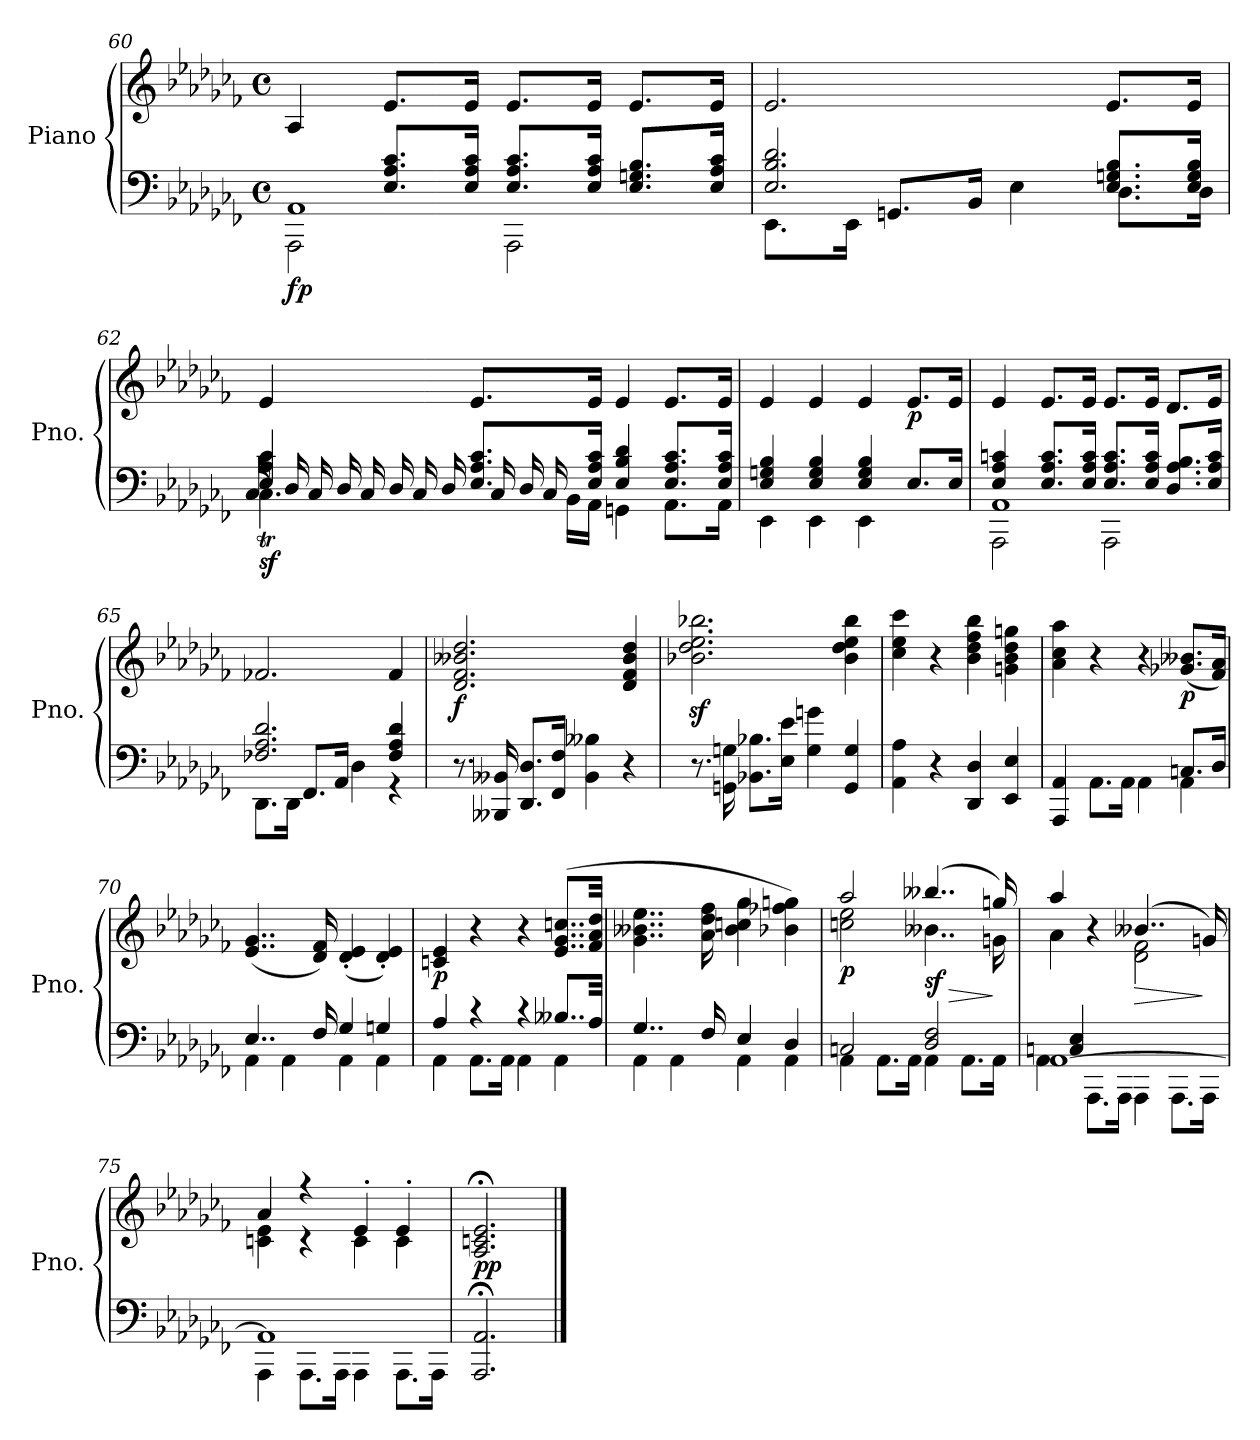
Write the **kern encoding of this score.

**kern	**kern	**dynam
*part1	*part1	*part1
*staff2	*staff1	*staff1/2
*I"Piano	*	*
*I'Pno.	*	*
*clefF4	*clefG2	*
*k[b-e-a-d-g-c-f-]	*k[b-e-a-d-g-c-f-]	*
*M4/4	*M4/4	*
*met(c)	*met(c)	*
=60	=60	=60
*^	*	*
*	*^	*	*
!	!	!	!	!LO:DY:b=2
4ryy	1AA-	2AAA-\	4A-/	fp
8.E-/ 8.A-/ 8.c-/L	.	.	8.e-/L	.
16E-/ 16A-/ 16c-/Jk	.	.	16e-/Jk	.
8.E-/ 8.A-/ 8.c-/L	.	2AAA-\	8.e-/L	.
16E-/ 16A-/ 16c-/Jk	.	.	16e-/Jk	.
8.E-/ 8.Gn/ 8.B-/L	.	.	8.e-/L	.
16E-/ 16A-/ 16c-/Jk	.	.	16e-/Jk	.
*	*v	*v	*	*
=61	=61	=61	=61
2.E-/ 2.B-/ 2.d-/	8.EE-\L	2.e-/	.
.	16EE-\Jk	.	.
.	8.GGn/L	.	.
.	16BB-/Jk	.	.
.	4E-\	.	.
8.E-/ 8.Gn/ 8.B-/L	8.D-\L	8.e-/L	.
16E-/ 16G/ 16B-/Jk	16D-\Jk	16e-/Jk	.
=62	=62	=62	=62
*	*^	*	*
*	*	*Xtuplet	*	*
!	!	!	!	!LO:DY:b=2
4E-/ 4A-/ 4c-/	4.C-T\	88%3C-!	4e-/	sf
.	.	88%3D-!	.	.
.	.	88%3C-!	.	.
.	.	88%3D-!	.	.
.	.	88%3C-!	.	.
.	.	88%3D-!	.	.
.	.	88%3C-!	.	.
.	.	88%3D-!	.	.
8.E-/ 8.A-/ 8.c-/L	.	.	8.e-/L	.
.	.	88%3C-!	.	.
.	.	88%3D-!	.	.
.	.	88%3C-!	.	.
.	16BB-\LL	2ryy	.	.
16E-/ 16A-/ 16c-/Jk	16AA-\JJ	.	16e-/Jk	.
4E-/ 4B-/ 4d-/	4GGn\	.	4e-/	.
8.E-/ 8.A-/ 8.c-/L	8.AA-\L	.	8.e-/L	.
.	.	8ryy	.	.
16E-/ 16A-/ 16c-/Jk	16AA-\Jk	.	16e-/Jk	.
*	*v	*v	*	*
=63	=63	=63	=63
4E-/ 4Gn/ 4B-/	4EE-\	4e-/	.
4E-/ 4G/ 4B-/	4EE-\	4e-/	.
4E-/ 4G/ 4B-/	4EE-\	4e-/	.
!	!	!	!LO:DY:b
8.E-/L	4ryy	8.e-/L	p
16E-/Jk	.	16e-/Jk	.
=64	=64	=64	=64
*	*^	*	*
4E-/ 4A-/ 4cn/	1AA-	2AAA-\	4e-/	.
8.E-/ 8.A-/ 8.c/L	.	.	8.e-/L	.
16E-/ 16A-/ 16c/Jk	.	.	16e-/Jk	.
8.E-/ 8.A-/ 8.c/L	.	2AAA-\	8.e-/L	.
16E-/ 16A-/ 16c/Jk	.	.	16e-/Jk	.
8.D-/ 8.A-/ 8.B-/L	.	.	8.d-/L	.
16E-/ 16A-/ 16c/Jk	.	.	16e-/Jk	.
*	*v	*v	*	*
=65	=65	=65	=65
2.F-X/ 2.A-/ 2.d-/	8.DD-\L	2.f-X/	.
.	16DD-\Jk	.	.
.	8.FF-/L	.	.
.	16AA-/Jk	.	.
.	4D-\	.	.
4F-/ 4A-/ 4d-/	4r	4f-/	.
=66	=66	=66	=66
!	!	!	!LO:DY:b
*v	*v	*	*
8.r	2.d-/ 2.f-/ 2.b--X/ 2.dd-/	f
16BBB--X/ 16BB--X/	.	.
8.DD-/ 8.D-/L	.	.
16FF-/ 16F-/Jk	.	.
4BB--\ 4B--X\	.	.
4r	4d-/ 4f-/ 4b--/ 4dd-/	.
=67	=67	=67
8.r	2.b-X\z< 2.dd-\z< 2.ee-\z< 2.bb-X\z<	.
16GGn\ 16Gn\	.	.
8.BB-X\ 8.B-X\L	.	.
16E-\ 16e-\Jk	.	.
4G\ 4gn\	.	.
4GG/ 4G/	4b-\ 4dd-\ 4ee-\ 4bb-\	.
=68	=68	=68
4AA-\ 4A-\	4cc-\ 4ee-\ 4ccc-\	.
4r	4r	.
4DD-/ 4D-/	4b-\ 4dd-\ 4ff-\ 4bb-\	.
4EE-/ 4E-/	4gn\ 4b-\ 4dd-\ 4ggn\	.
=69	=69	=69
*^	*	*
4AAA-/ 4AA-/	2.ryy	4a-\ 4cc-\ 4aa-\	.
8.AA-\L	.	4r	.
16AA-\Jk	.	.	.
4AA-\	.	4r	.
!	!	!	!LO:DY:b
4AA-\	8.Cn/L	(8.g-X/ 8.b--X/L	p
.	16D-/Jk	16f-/ 16a-/Jk)	.
=70	=70	=70	=70
4..E-/	4AA-\	(4..e-/ 4..g-/	.
.	4AA-\	.	.
16F-/	.	16d-/ 16f-/)	.
4G-/	4AA-\	(4d-/' 4e-/'	.
4Gn/	4AA-\	4d-/' 4e-/')	.
=71	=71	=71	=71
!	!	!	!LO:DY:b
4A-/	4AA-\	4cn/ 4e-/	p
4r	8.AA-\L	4r	.
.	16AA-\Jk	.	.
4r	4AA-\	4r	.
8..B--X/L	4AA-\	(8..e-/ 8..g-/ 8..ccn/L	.
32A-/Jkk	.	32f-/ 32a-/ 32dd-/Jkk	.
=72	=72	=72	=72
4..G-/	4AA-\	4..g-\ 4..b--X\ 4..ee-\	.
.	4AA-\	.	.
16F-/	.	16a-\ 16dd-\ 16ff-\	.
4E-/	4AA-\	4b--\ 4ccn\ 4gg-\	.
4D-/	4AA-\	4b-X\ 4ff-X\ 4ggn\)	.
=73	=73	=73	=73
*	*	*^	*
!	!	!	!	!LO:DY:b
2Cn/	4AA-\	2aa-/	2ccn\ 2ee-\	p
.	8.AA-\L	.	.	.
.	16AA-\Jk	.	.	.
!	!	!	!	!LO:HP:b
!	!	!	!	!LO:DY:n=1:b
2D-/ 2F-/	4AA-\	(4..bb--X/	4..b--X\	> sf
.	8.AA-\L	.	.	.
.	16AA-\Jk	16ggn/)	16gn\	]
=74	=74	=74	=74	=74
*	*^	*	*	*
[1AA-	4AA-\	4Cn/ 4E-/	4aa-/	4a-\	.
.	8.AAA-\L	2.ryy	4r	4ryy	.
.	16AAA-\Jk	.	.	.	.
!	!	!	!	!	!LO:HP:b
.	4AAA-\	.	(4..b--X/	2d-\ 2f-\	>
.	8.AAA-\L	.	.	.	.
.	16AAA-\Jk	.	16gn/)	.	]
*	*v	*v	*	*	*
=75	=75	=75	=75	=75
1AA-]	4AAA-\	4a-/	4cn\ 4e-\	.
.	8.AAA-\L	4r	4r	.
.	16AAA-\Jk	.	.	.
.	4AAA-\	4e-'/	4c\	.
.	8.AAA-\L	4e-'/	4c\	.
.	16AAA-\Jk	.	.	.
*	*	*v	*v	*
=76	=76	=76	=76
!	!	!	!LO:DY:b
*v	*v	*	*
2.AAA-/; 2.AA-/;	2.A-/;< 2.cn/;< 2.e-/;<	pp
==	==	==
*-	*-	*-
